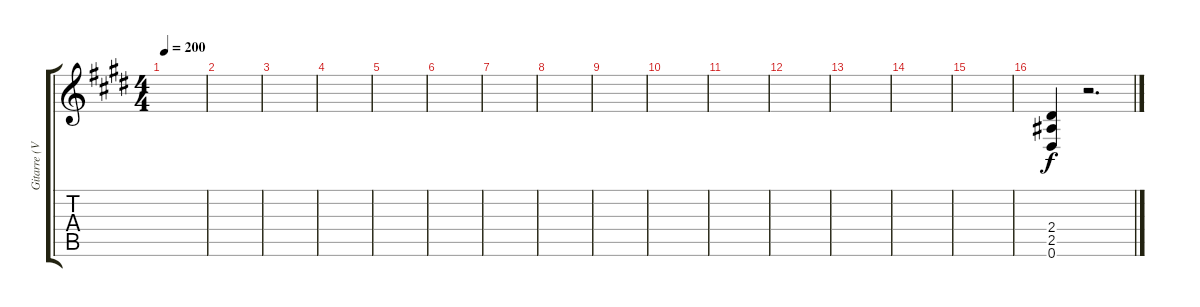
\track ("Gitarre (Verzerrt)" "Gitarre (V") {instrument distortionguitar}
\staff {score tabs}
\tuning (Eb4 Bb3 Gb3 Db3 Ab2 Eb2) {hide}
\ts (4 4)
\tempo 200
\clef g2
\ks e
|
|
|
|
|
|
|
|
|
|
|
|
|
|
|
(2.4 2.5 0.6).4 r.2{d}
